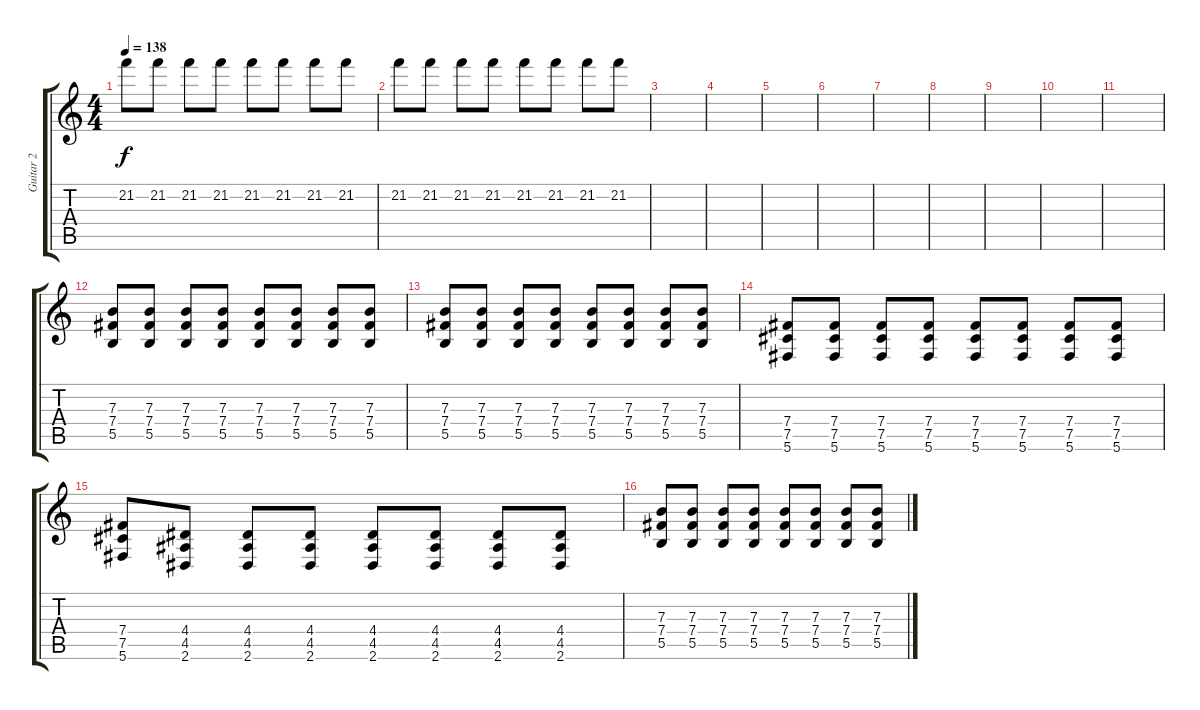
\track ("Guitar 2" "Guitar 2") {instrument distortionguitar}
\staff {score tabs}
\tuning (Db4 Ab3 E3 B2 Gb2 Db2) {hide}
\ts (4 4)
\tempo 138
\clef g2
\ks c
21.2.8{dy f} 21.2.8 21.2.8 21.2.8 21.2.8 21.2.8 21.2.8 21.2.8 |
21.2.8 21.2.8 21.2.8 21.2.8 21.2.8 21.2.8 21.2.8 21.2.8 |
|
|
|
|
|
|
|
|
|
(7.3 7.4 5.5).8{instrument distortionguitar} (7.3 7.4 5.5).8 (7.3 7.4 5.5).8 (7.3 7.4 5.5).8 (7.3 7.4 5.5).8 (7.3 7.4 5.5).8 (7.3 7.4 5.5).8 (7.3 7.4 5.5).8 |
(7.3 7.4 5.5).8 (7.3 7.4 5.5).8 (7.3 7.4 5.5).8 (7.3 7.4 5.5).8 (7.3 7.4 5.5).8 (7.3 7.4 5.5).8 (7.3 7.4 5.5).8 (7.3 7.4 5.5).8 |
(7.4 7.5 5.6).8 (7.4 7.5 5.6).8 (7.4 7.5 5.6).8 (7.4 7.5 5.6).8 (7.4 7.5 5.6).8 (7.4 7.5 5.6).8 (7.4 7.5 5.6).8 (7.4 7.5 5.6).8 |
(7.4 7.5 5.6).8 (4.4 4.5 2.6).8 (4.4 4.5 2.6).8 (4.4 4.5 2.6).8 (4.4 4.5 2.6).8 (4.4 4.5 2.6).8 (4.4 4.5 2.6).8 (4.4 4.5 2.6).8 |
(7.3 7.4 5.5).8 (7.3 7.4 5.5).8 (7.3 7.4 5.5).8 (7.3 7.4 5.5).8 (7.3 7.4 5.5).8 (7.3 7.4 5.5).8 (7.3 7.4 5.5).8 (7.3 7.4 5.5).8
